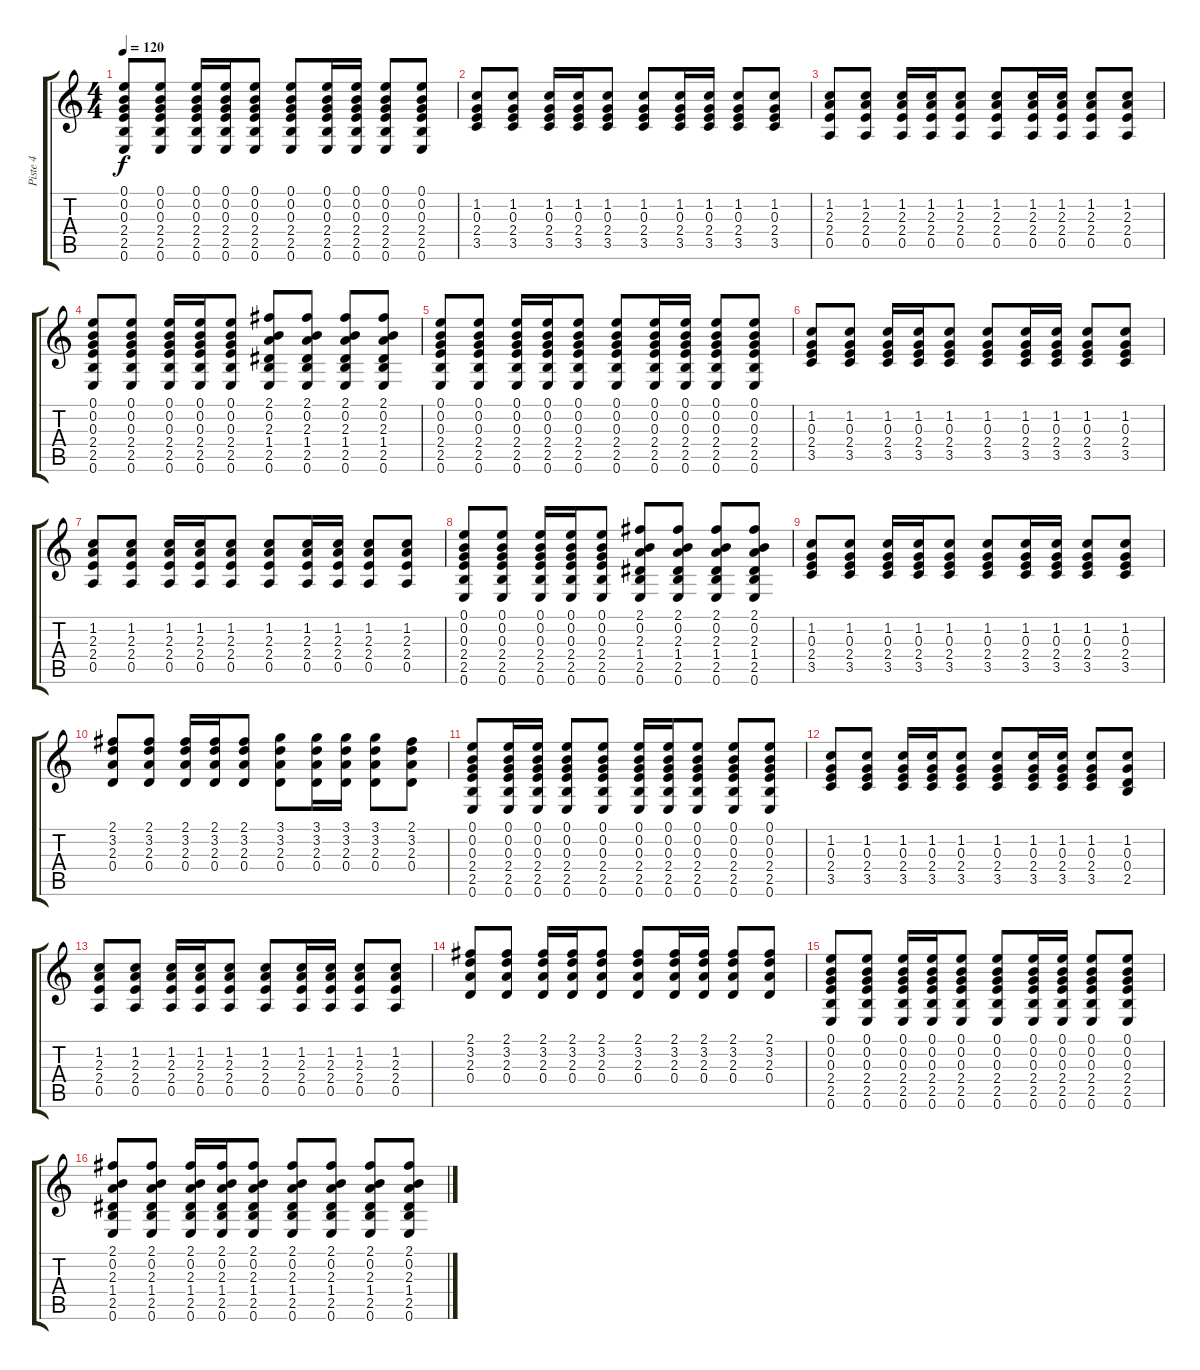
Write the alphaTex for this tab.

\track ("Piste 4" "Piste 4") {instrument acousticguitarsteel}
\staff {score tabs}
\tuning (E4 B3 G3 D3 A2 E2) {hide}
\ts (4 4)
\tempo 120
\clef g2
\ks c
(0.1 0.2 0.3 2.4 2.5 0.6).8{dy f} (0.1 0.2 0.3 2.4 2.5 0.6).8 (0.1 0.2 0.3 2.4 2.5 0.6).16 (0.1 0.2 0.3 2.4 2.5 0.6).16 (0.1 0.2 0.3 2.4 2.5 0.6).8 (0.1 0.2 0.3 2.4 2.5 0.6).8 (0.1 0.2 0.3 2.4 2.5 0.6).16 (0.1 0.2 0.3 2.4 2.5 0.6).16 (0.1 0.2 0.3 2.4 2.5 0.6).8 (0.1 0.2 0.3 2.4 2.5 0.6).8 |
(1.2 0.3 2.4 3.5).8 (1.2 0.3 2.4 3.5).8 (1.2 0.3 2.4 3.5).16 (1.2 0.3 2.4 3.5).16 (1.2 0.3 2.4 3.5).8 (1.2 0.3 2.4 3.5).8 (1.2 0.3 2.4 3.5).16 (1.2 0.3 2.4 3.5).16 (1.2 0.3 2.4 3.5).8 (1.2 0.3 2.4 3.5).8 |
(1.2 2.3 2.4 0.5).8 (1.2 2.3 2.4 0.5).8 (1.2 2.3 2.4 0.5).16 (1.2 2.3 2.4 0.5).16 (1.2 2.3 2.4 0.5).8 (1.2 2.3 2.4 0.5).8 (1.2 2.3 2.4 0.5).16 (1.2 2.3 2.4 0.5).16 (1.2 2.3 2.4 0.5).8 (1.2 2.3 2.4 0.5).8 |
(0.1 0.2 0.3 2.4 2.5 0.6).8 (0.1 0.2 0.3 2.4 2.5 0.6).8 (0.1 0.2 0.3 2.4 2.5 0.6).16 (0.1 0.2 0.3 2.4 2.5 0.6).16 (0.1 0.2 0.3 2.4 2.5 0.6).8 (2.1 0.2 2.3 1.4 2.5 0.6).8 (2.1 0.2 2.3 1.4 2.5 0.6).8 (2.1 0.2 2.3 1.4 2.5 0.6).8 (2.1 0.2 2.3 1.4 2.5 0.6).8 |
(0.1 0.2 0.3 2.4 2.5 0.6).8 (0.1 0.2 0.3 2.4 2.5 0.6).8 (0.1 0.2 0.3 2.4 2.5 0.6).16 (0.1 0.2 0.3 2.4 2.5 0.6).16 (0.1 0.2 0.3 2.4 2.5 0.6).8 (0.1 0.2 0.3 2.4 2.5 0.6).8 (0.1 0.2 0.3 2.4 2.5 0.6).16 (0.1 0.2 0.3 2.4 2.5 0.6).16 (0.1 0.2 0.3 2.4 2.5 0.6).8 (0.1 0.2 0.3 2.4 2.5 0.6).8 |
(1.2 0.3 2.4 3.5).8 (1.2 0.3 2.4 3.5).8 (1.2 0.3 2.4 3.5).16 (1.2 0.3 2.4 3.5).16 (1.2 0.3 2.4 3.5).8 (1.2 0.3 2.4 3.5).8 (1.2 0.3 2.4 3.5).16 (1.2 0.3 2.4 3.5).16 (1.2 0.3 2.4 3.5).8 (1.2 0.3 2.4 3.5).8 |
(1.2 2.3 2.4 0.5).8 (1.2 2.3 2.4 0.5).8 (1.2 2.3 2.4 0.5).16 (1.2 2.3 2.4 0.5).16 (1.2 2.3 2.4 0.5).8 (1.2 2.3 2.4 0.5).8 (1.2 2.3 2.4 0.5).16 (1.2 2.3 2.4 0.5).16 (1.2 2.3 2.4 0.5).8 (1.2 2.3 2.4 0.5).8 |
(0.1 0.2 0.3 2.4 2.5 0.6).8 (0.1 0.2 0.3 2.4 2.5 0.6).8 (0.1 0.2 0.3 2.4 2.5 0.6).16 (0.1 0.2 0.3 2.4 2.5 0.6).16 (0.1 0.2 0.3 2.4 2.5 0.6).8 (2.1 0.2 2.3 1.4 2.5 0.6).8 (2.1 0.2 2.3 1.4 2.5 0.6).8 (2.1 0.2 2.3 1.4 2.5 0.6).8 (2.1 0.2 2.3 1.4 2.5 0.6).8 |
(1.2 0.3 2.4 3.5).8 (1.2 0.3 2.4 3.5).8 (1.2 0.3 2.4 3.5).16 (1.2 0.3 2.4 3.5).16 (1.2 0.3 2.4 3.5).8 (1.2 0.3 2.4 3.5).8 (1.2 0.3 2.4 3.5).16 (1.2 0.3 2.4 3.5).16 (1.2 0.3 2.4 3.5).8 (1.2 0.3 2.4 3.5).8 |
(2.1 3.2 2.3 0.4).8 (2.1 3.2 2.3 0.4).8 (2.1 3.2 2.3 0.4).16 (2.1 3.2 2.3 0.4).16 (2.1 3.2 2.3 0.4).8 (3.1 3.2 2.3 0.4).8 (3.1 3.2 2.3 0.4).16 (3.1 3.2 2.3 0.4).16 (3.1 3.2 2.3 0.4).8 (2.1 3.2 2.3 0.4).8 |
(0.1 0.2 0.3 2.4 2.5 0.6).8 (0.1 0.2 0.3 2.4 2.5 0.6).16 (0.1 0.2 0.3 2.4 2.5 0.6).16 (0.1 0.2 0.3 2.4 2.5 0.6).8 (0.1 0.2 0.3 2.4 2.5 0.6).8 (0.1 0.2 0.3 2.4 2.5 0.6).16 (0.1 0.2 0.3 2.4 2.5 0.6).16 (0.1 0.2 0.3 2.4 2.5 0.6).8 (0.1 0.2 0.3 2.4 2.5 0.6).8 (0.1 0.2 0.3 2.4 2.5 0.6).8 |
(1.2 0.3 2.4 3.5).8 (1.2 0.3 2.4 3.5).8 (1.2 0.3 2.4 3.5).16 (1.2 0.3 2.4 3.5).16 (1.2 0.3 2.4 3.5).8 (1.2 0.3 2.4 3.5).8 (1.2 0.3 2.4 3.5).16 (1.2 0.3 2.4 3.5).16 (1.2 0.3 2.4 3.5).8 (1.2 0.3 0.4 2.5).8 |
(1.2 2.3 2.4 0.5).8 (1.2 2.3 2.4 0.5).8 (1.2 2.3 2.4 0.5).16 (1.2 2.3 2.4 0.5).16 (1.2 2.3 2.4 0.5).8 (1.2 2.3 2.4 0.5).8 (1.2 2.3 2.4 0.5).16 (1.2 2.3 2.4 0.5).16 (1.2 2.3 2.4 0.5).8 (1.2 2.3 2.4 0.5).8 |
(2.1 3.2 2.3 0.4).8 (2.1 3.2 2.3 0.4).8 (2.1 3.2 2.3 0.4).16 (2.1 3.2 2.3 0.4).16 (2.1 3.2 2.3 0.4).8 (2.1 3.2 2.3 0.4).8 (2.1 3.2 2.3 0.4).16 (2.1 3.2 2.3 0.4).16 (2.1 3.2 2.3 0.4).8 (2.1 3.2 2.3 0.4).8 |
(0.1 0.2 0.3 2.4 2.5 0.6).8 (0.1 0.2 0.3 2.4 2.5 0.6).8 (0.1 0.2 0.3 2.4 2.5 0.6).16 (0.1 0.2 0.3 2.4 2.5 0.6).16 (0.1 0.2 0.3 2.4 2.5 0.6).8 (0.1 0.2 0.3 2.4 2.5 0.6).8 (0.1 0.2 0.3 2.4 2.5 0.6).16 (0.1 0.2 0.3 2.4 2.5 0.6).16 (0.1 0.2 0.3 2.4 2.5 0.6).8 (0.1 0.2 0.3 2.4 2.5 0.6).8 |
(2.1 0.2 2.3 1.4 2.5 0.6).8 (2.1 0.2 2.3 1.4 2.5 0.6).8 (2.1 0.2 2.3 1.4 2.5 0.6).16 (2.1 0.2 2.3 1.4 2.5 0.6).16 (2.1 0.2 2.3 1.4 2.5 0.6).8 (2.1 0.2 2.3 1.4 2.5 0.6).8 (2.1 0.2 2.3 1.4 2.5 0.6).8 (2.1 0.2 2.3 1.4 2.5 0.6).8 (2.1 0.2 2.3 1.4 2.5 0.6).8
